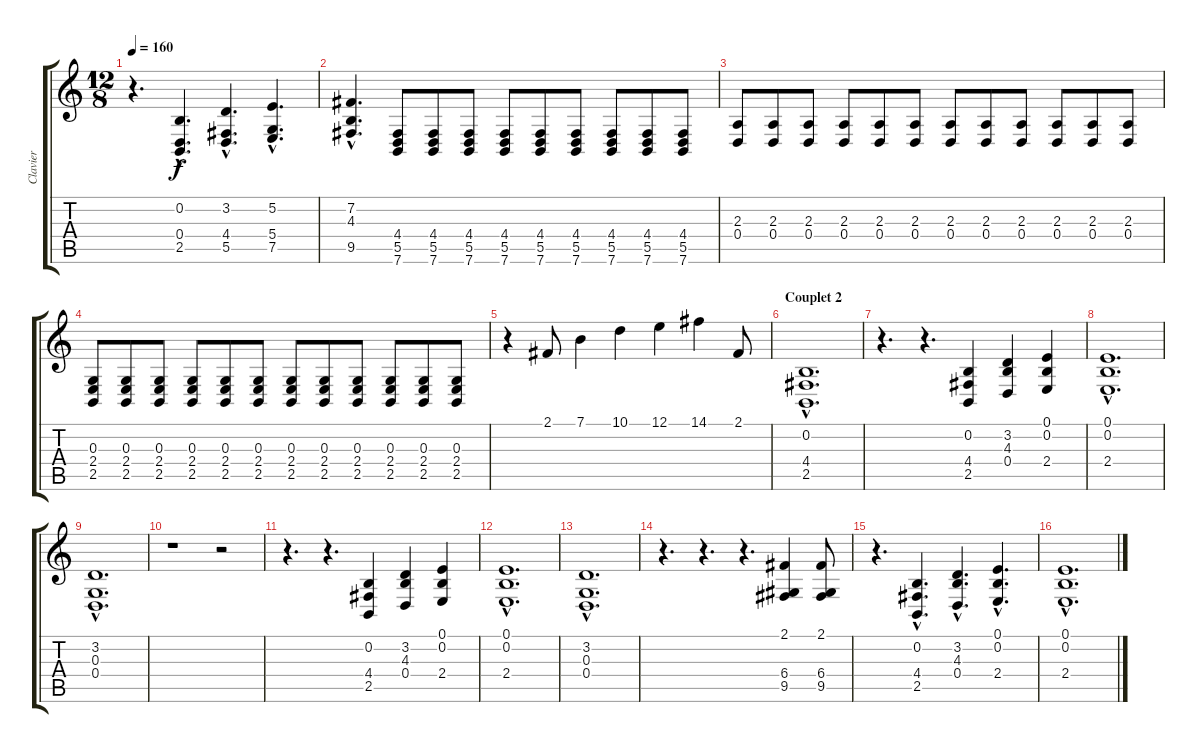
\track ("Clavier" "Clavier") {instrument acousticgrandpiano}
\staff {score tabs}
\tuning (E4 B3 G3 D3 A2 E2) {hide}
\ts (12 8)
\tempo 160
\clef g2
\ks c
r.4{d dy f} (0.2{hac} 0.4{hac} 2.5{hac}).4{d} (3.2{hac} 4.4{hac} 5.5{hac}).4{d} (5.2{hac} 5.4{hac} 7.5{hac}).4{d} |
(7.2{hac} 4.3{hac} 9.5{hac}).4{d} (4.4 5.5 7.6).8 (4.4 5.5 7.6).8 (4.4 5.5 7.6).8 (4.4 5.5 7.6).8 (4.4 5.5 7.6).8 (4.4 5.5 7.6).8 (4.4 5.5 7.6).8 (4.4 5.5 7.6).8 (4.4 5.5 7.6).8 |
(2.3 0.4).8 (2.3 0.4).8 (2.3 0.4).8 (2.3 0.4).8 (2.3 0.4).8 (2.3 0.4).8 (2.3 0.4).8 (2.3 0.4).8 (2.3 0.4).8 (2.3 0.4).8 (2.3 0.4).8 (2.3 0.4).8 |
(0.3 2.4 2.5).8 (0.3 2.4 2.5).8 (0.3 2.4 2.5).8 (0.3 2.4 2.5).8 (0.3 2.4 2.5).8 (0.3 2.4 2.5).8 (0.3 2.4 2.5).8 (0.3 2.4 2.5).8 (0.3 2.4 2.5).8 (0.3 2.4 2.5).8 (0.3 2.4 2.5).8 (0.3 2.4 2.5).8 |
r.4 2.1.8 7.1.4 10.1.4 12.1.4 14.1.4 2.1.8 |
\section ("" "Couplet 2")
(0.2{hac} 4.4{hac} 2.5{hac}).1{d} |
r.4{d} r.4{d} (0.2 4.4 2.5).4 (3.2 4.3 0.4).4 (0.1 0.2 2.4).4 |
(0.1{hac} 0.2{hac} 2.4{hac}).1{d} |
(3.2{hac} 0.3{hac} 0.4{hac}).1{d} |
r.1 r.2 |
r.4{d} r.4{d} (0.2 4.4 2.5).4 (3.2 4.3 0.4).4 (0.1 0.2 2.4).4 |
(0.1{hac} 0.2{hac} 2.4{hac}).1{d} |
(3.2{hac} 0.3{hac} 0.4{hac}).1{d} |
r.4{d} r.4{d} r.4{d} (2.1 6.4 9.5).4 (2.1 6.4 9.5).8 |
r.4{d} (0.2{hac} 4.4{hac} 2.5{hac}).4{d} (3.2{hac} 4.3{hac} 0.4{hac}).4{d} (0.1{hac} 0.2{hac} 2.4{hac}).4{d} |
(0.1{hac} 0.2{hac} 2.4{hac}).1{d}
